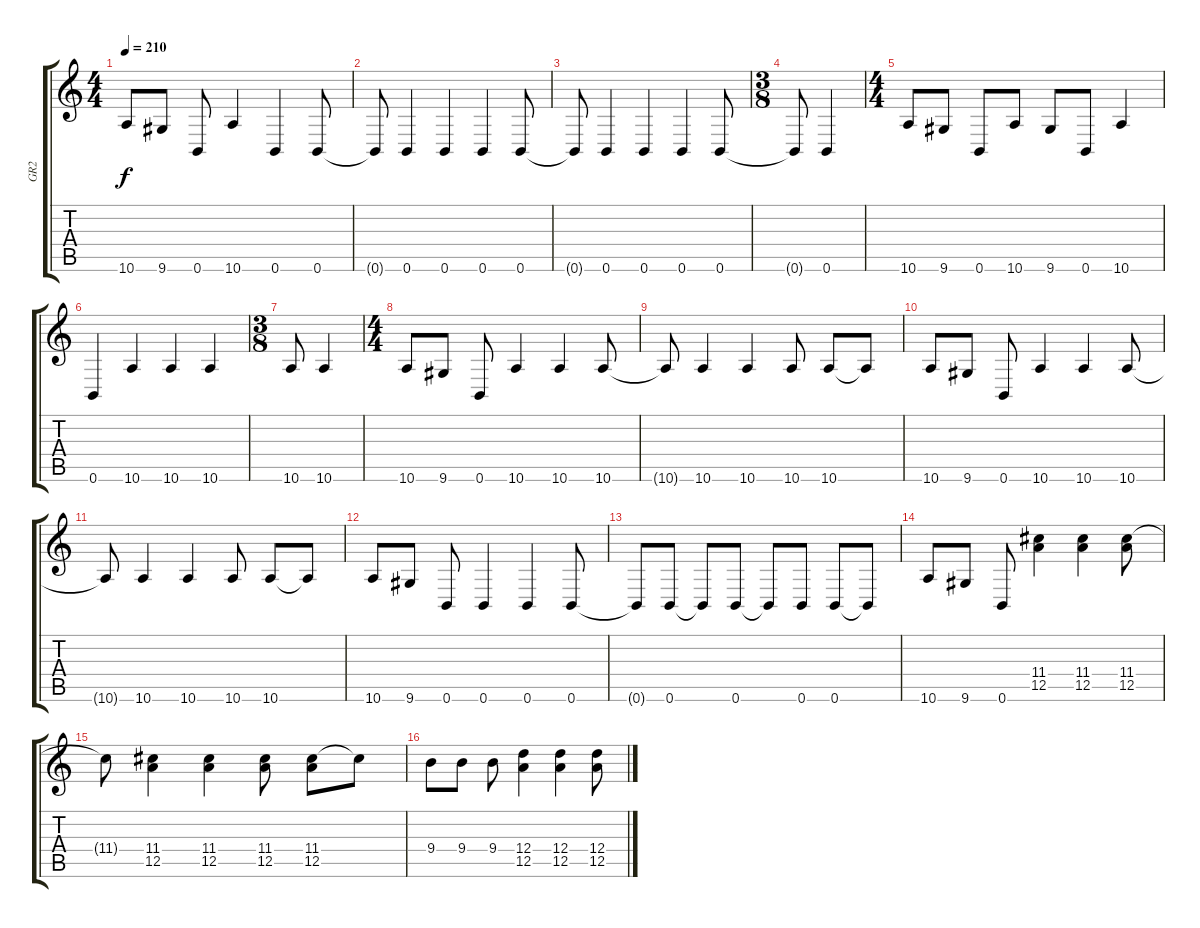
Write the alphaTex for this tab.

\track ("GR2" "GR2") {instrument overdrivenguitar}
\staff {score tabs}
\tuning (E4 B3 G3 D3 A2 B1) {hide}
\ts (4 4)
\tempo 210
\clef g2
\ks c
10.6.8{dy f} 9.6.8 0.6.8 10.6.4 0.6.4 0.6.8 |
0.6{t}.8 0.6.4 0.6.4 0.6.4 0.6.8 |
0.6{t}.8 0.6.4 0.6.4 0.6.4 0.6.8 |
\ts (3 8)
0.6{t}.8 0.6.4 |
\ts (4 4)
10.6.8 9.6.8 0.6.8 10.6.8 9.6.8 0.6.8 10.6.4 |
0.6.4 10.6.4 10.6.4 10.6.4 |
\ts (3 8)
10.6.8 10.6.4 |
\ts (4 4)
10.6.8 9.6.8 0.6.8 10.6.4 10.6.4 10.6.8 |
10.6{t}.8 10.6.4 10.6.4 10.6.8 10.6.8 10.6{t}.8 |
10.6.8 9.6.8 0.6.8 10.6.4 10.6.4 10.6.8 |
10.6{t}.8 10.6.4 10.6.4 10.6.8 10.6.8 10.6{t}.8 |
10.6.8 9.6.8 0.6.8 0.6.4 0.6.4 0.6.8 |
0.6{t}.8 0.6.8 0.6{t}.8 0.6.8 0.6{t}.8 0.6.8 0.6.8 0.6{t}.8 |
10.6.8 9.6.8 0.6.8 (11.4 12.5).4 (11.4 12.5).4 (11.4 12.5).8 |
11.4{t}.8 (11.4 12.5).4 (11.4 12.5).4 (11.4 12.5).8 (11.4 12.5).8 11.4{t}.8 |
9.4.8 9.4.8 9.4.8 (12.4 12.5).4 (12.4 12.5).4 (12.4 12.5).8
